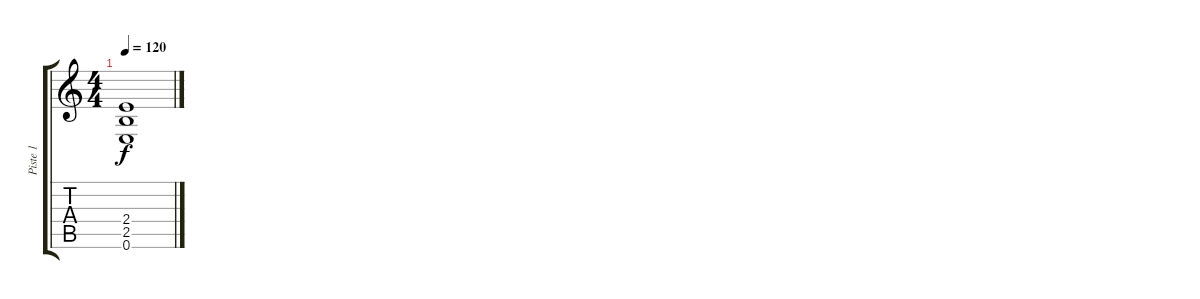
\track ("Piste 1" "Piste 1") {instrument electricguitarclean}
\staff {score tabs}
\tuning (E4 B3 G3 D3 A2 E2) {hide}
\ts (4 4)
\tempo 120
\clef g2
\ks c
(2.4 2.5 0.6).1{dy f}
